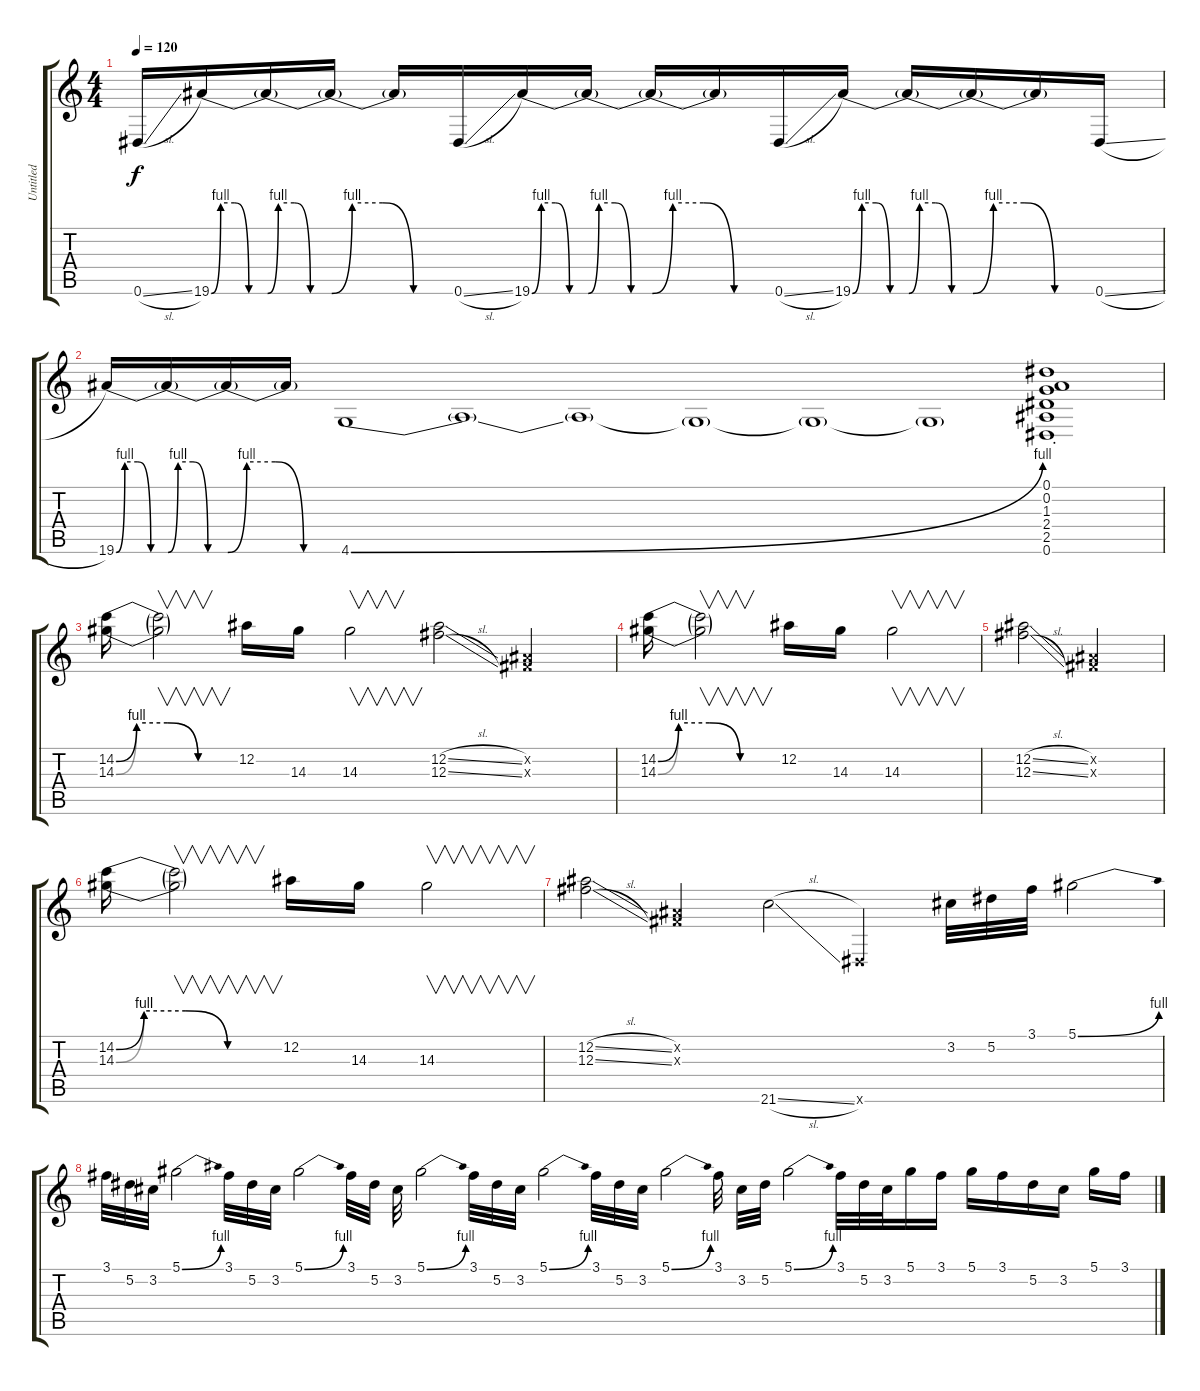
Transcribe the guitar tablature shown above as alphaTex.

\track ("Untitled" "Untitled") {instrument overdrivenguitar}
\staff {score tabs}
\tuning (Eb4 Bb3 Gb3 Db3 Ab2 Eb2) {hide}
\ts (4 4)
\tempo 120
\clef g2
\ks c
0.6{sl}.16{dy f} 19.6{be (custom 0 0 10 4 25 4 40 0 60 0)}.16 19.6{be (custom 0 0 10 4 25 4 40 0 60 0) t}.16 19.6{be (custom 0 0 10 4 25 4 40 0 60 0) t}.16 19.6{t}.16 0.6{sl}.16 19.6{be (custom 0 0 10 4 25 4 40 0 60 0)}.16 19.6{be (custom 0 0 10 4 25 4 40 0 60 0) t}.16 19.6{be (custom 0 0 10 4 25 4 40 0 60 0) t}.16 19.6{t}.16 0.6{sl}.16 19.6{be (custom 0 0 10 4 25 4 40 0 60 0)}.16 19.6{be (custom 0 0 10 4 25 4 40 0 60 0) t}.16 19.6{be (custom 0 0 10 4 25 4 40 0 60 0) t}.16 19.6{t}.16 0.6{sl}.16 |
19.6{be (custom 0 0 10 4 25 4 40 0 60 0)}.16 19.6{be (custom 0 0 10 4 25 4 40 0 60 0) t}.16 19.6{be (custom 0 0 10 4 25 4 40 0 60 0) t}.16 19.6{t}.16 4.6{be (bend 0 0 60 4)}.1 4.6{t}.1 4.6{t}.1 4.6{t}.1 4.6{t}.1 4.6{t}.1 (0.1{st} 0.2{st} 1.3{st} 2.4{st} 2.5{st} 0.6{st}).1 |
(14.2{be (custom 0 0 10 4 25 4 40 0 60 0)} 14.3{be (custom 0 0 10 4 25 4 40 0 60 0)}).16 (14.2{t} 14.3{t}).2{v} 12.2.16 14.3.16 14.3.2{v} (12.2{sl} 12.3{sl}).2 (0.2{x} 0.3{x}).2 |
(14.2{be (custom 0 0 10 4 25 4 40 0 60 0)} 14.3{be (custom 0 0 10 4 25 4 40 0 60 0)}).16 (14.2{t} 14.3{t}).2{v} 12.2.16 14.3.16 14.3.2{v} |
(12.2{sl} 12.3{sl}).2 (0.2{x} 0.3{x}).2 |
(14.2{be (custom 0 0 10 4 25 4 40 0 60 0)} 14.3{be (custom 0 0 10 4 25 4 40 0 60 0)}).16 (14.2{t} 14.3{t}).2{v} 12.2.16 14.3.16 14.3.2{v} |
(12.2{sl} 12.3{sl}).2 (0.2{x} 0.3{x}).2 21.6{sl}.2 0.6{x}.2 3.2.32 5.2.32 3.1.32 5.1{be (bend 0 0 60 4)}.2 |
3.1.32 5.2.32 3.2.32 5.1{be (bend 0 0 60 4)}.2 3.1.32 5.2.32 3.2.32 5.1{be (bend 0 0 60 4)}.2 3.1.32 5.2.32 3.2.32 5.1{be (bend 0 0 60 4)}.2 3.1.32 5.2.32 3.2.32 5.1{be (bend 0 0 60 4)}.2 3.1.32 5.2.32 3.2.32 5.1{be (bend 0 0 60 4)}.2 3.1.32 3.2.32 5.2.32 5.1{be (bend 0 0 60 4)}.2 3.1.32 5.2.32 3.2.32 5.1.16 3.1.16 5.1.16 3.1.16 5.2.16 3.2.16 5.1.16 3.1.16
